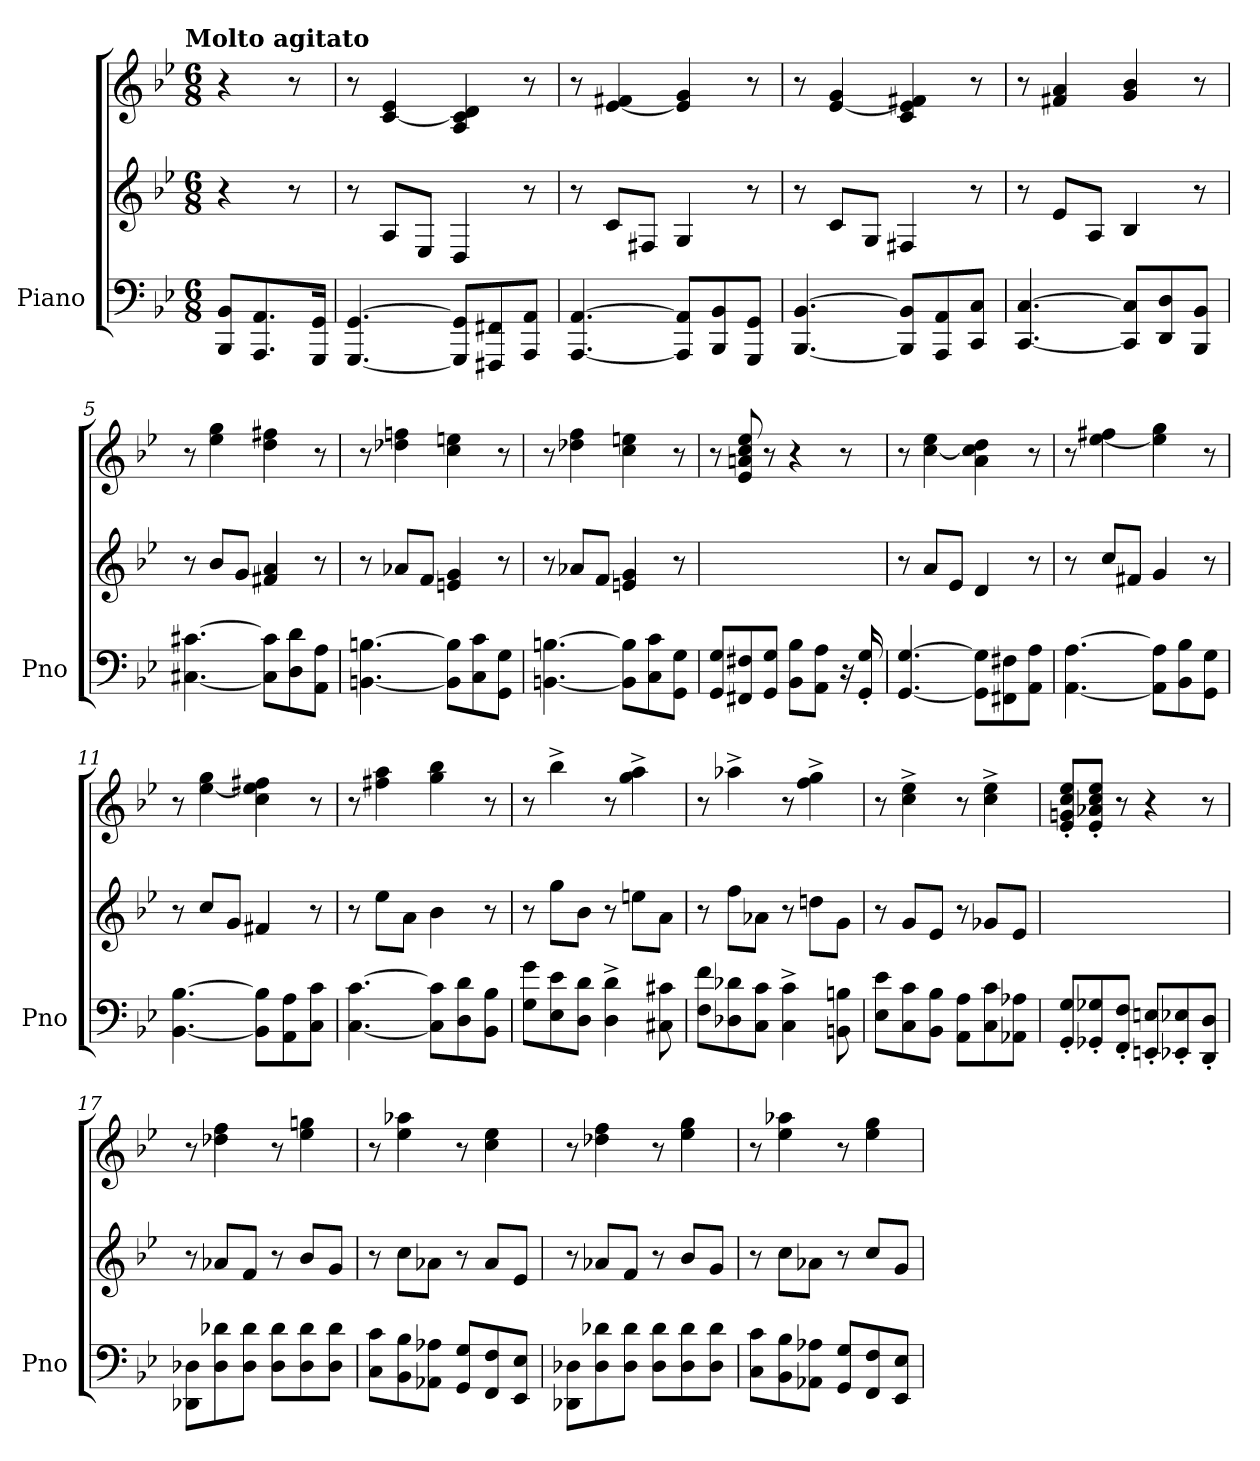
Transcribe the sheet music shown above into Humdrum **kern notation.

**kern	**kern	**kern
*part1	*part1	*part1
*staff3	*staff2	*staff1
*I"Piano	*	*
*I'Pno	*	*
*clefF4	*clefG2	*clefG2
*k[b-e-]	*k[b-e-]	*k[b-e-]
*g:	*g:	*g:
!!LO:TX:omd:t=Molto agitato
*M6/8	*M6/8	*M6/8
*MM152	*MM152	*MM152
=	=	=
8BBB-/ 8BB-/L	4r	4r
8.AAA/ 8.AA/	.	.
.	8r	8r
16GGG/ 16GG/Jk	.	.
=1	=1	=1
[4.GGG [4.GG	8r	8r
.	8A/L	[4c 4e-
.	8E-/J	.
8GGG]/ 8GG]/L	4D	4A 4c] 4d
8FFF#X/ 8FF#X/	.	.
8AAA/ 8AA/J	8r	8r
=2	=2	=2
[4.AAA [4.AA	8r	8r
.	8c/L	[4e- 4f#X
.	8F#X/J	.
8AAA]/ 8AA]/L	4G	4e-] 4g
8BBB-/ 8BB-/	.	.
8GGG/ 8GG/J	8r	8r
=3	=3	=3
[4.BBB- [4.BB-	8r	8r
.	8c/L	[4e- 4g
.	8G/J	.
8BBB-]/ 8BB-]/L	4F#X	4c 4e-] 4f#X
8AAA/ 8AA/	.	.
8CC/ 8C/J	8r	8r
=4	=4	=4
[4.CC [4.C	8r	8r
.	8e-/L	4f#X 4a
.	8A/J	.
8CC]/ 8C]/L	4B-	4g 4b-
8DD/ 8D/	.	.
8BBB-/ 8BB-/J	8r	8r
=5	=5	=5
[4.C#X [4.c#X	8r	8r
.	8b-/L	4ee- 4gg
.	8g/J	.
8C#]\ 8c#]\L	4f#X 4a	4dd 4ff#X
8D\ 8d\	.	.
8AA\ 8A\J	8r	8r
=6	=6	=6
[4.BBn [4.Bn	8r	8r
.	8a-X/L	4dd-X 4ffn
.	8f/J	.
8BB]\ 8B]\L	4en 4g	4cc 4een
8C\ 8c\	.	.
8GG\ 8G\J	8r	8r
=7	=7	=7
[4.BBn [4.Bn	8r	8r
.	8a-X/L	4dd-X 4ff
.	8f/J	.
8BB]\ 8B]\L	4en 4g	4cc 4een
8C\ 8c\	.	.
8GG\ 8G\J	8r	8r
=8	=8	=8
8GG/ 8G/L	2.ryy	8r
8FF#X/ 8F#X/	.	8e- 8an 8cc 8ee-
8GG/ 8G/J	.	8r
8BB-\ 8B-\L	.	4r
8AA\ 8A\J	.	.
16r	.	8r
16GG' 16G'	.	.
=9	=9	=9
[4.GG [4.G	8r	8r
.	8a/L	[4cc 4ee-
.	8e-/J	.
8GG]\ 8G]\L	4d	4a 4cc] 4dd
8FF#X\ 8F#X\	.	.
8AA\ 8A\J	8r	8r
=10	=10	=10
[4.AA [4.A	8r	8r
.	8cc/L	[4ee- 4ff#X
.	8f#X/J	.
8AA]\ 8A]\L	4g	4ee-] 4gg
8BB-\ 8B-\	.	.
8GG\ 8G\J	8r	8r
=11	=11	=11
[4.BB- [4.B-	8r	8r
.	8cc/L	[4ee- 4gg
.	8g/J	.
8BB-]\ 8B-]\L	4f#X	4cc 4ee-] 4ff#X
8AA\ 8A\	.	.
8C\ 8c\J	8r	8r
=12	=12	=12
[4.C [4.c	8r	8r
.	8ee-\L	4ff#X 4aa
.	8a\J	.
8C]\ 8c]\L	4b-	4gg 4bb-
8D\ 8d\	.	.
8BB-\ 8B-\J	8r	8r
=13	=13	=13
8G\ 8g\L	8r	8r
8E-\ 8e-\	8gg\L	4bb-^
8D\ 8d\J	8b-\J	.
4D^ 4d^	8r	8r
.	8een\L	4gg^ 4aa^
8C#X 8c#X	8a\J	.
=14	=14	=14
8F\ 8f\L	8r	8r
8D-X\ 8d-X\	8ff\L	4aa-X^
8C\ 8c\J	8a-X\J	.
4C^ 4c^	8r	8r
.	8ddn\L	4ff^ 4gg^
8BBn 8Bn	8g\J	.
=15	=15	=15
8E-\ 8e-\L	8r	8r
8C\ 8c\	8g/L	4cc^ 4ee-^
8BB-\ 8B-\J	8e-/J	.
8AA\ 8A\L	8r	8r
8C\ 8c\	8g-X/L	4cc^ 4ee-^
8AA-X\ 8A-X\J	8e-/J	.
=16	=16	=16
8GG'/ 8G'/L	2.ryy	8e-'/ 8gn'/ 8cc'/ 8ee-'/L
8GG-X'/ 8G-X'/	.	8e-'/ 8a-X'/ 8cc'/ 8ee-'/J
8FF'/ 8F'/J	.	8r
8EEn'/ 8En'/L	.	4r
8EE-X'/ 8E-X'/	.	.
8DD'/ 8D'/J	.	8r
=17	=17	=17
8DD-X\ 8D-X\L	8r	8r
8D-\ 8d-X\	8a-X/L	4dd-X 4ff
8D-\ 8d-\J	8f/J	.
8D-\ 8d-\L	8r	8r
8D-\ 8d-\	8b-/L	4ee- 4ggn
8D-\ 8d-\J	8g/J	.
=18	=18	=18
8C\ 8c\L	8r	8r
8BB-\ 8B-\	8cc\L	4ee- 4aa-X
8AA-X\ 8A-X\J	8a-X\J	.
8GG/ 8G/L	8r	8r
8FF/ 8F/	8a-/L	4cc 4ee-
8EE-/ 8E-/J	8e-/J	.
=19	=19	=19
8DD-X\ 8D-X\L	8r	8r
8D-\ 8d-X\	8a-X/L	4dd-X 4ff
8D-\ 8d-\J	8f/J	.
8D-\ 8d-\L	8r	8r
8D-\ 8d-\	8b-/L	4ee- 4gg
8D-\ 8d-\J	8g/J	.
=20	=20	=20
8C\ 8c\L	8r	8r
8BB-\ 8B-\	8cc\L	4ee- 4aa-X
8AA-X\ 8A-X\J	8a-X\J	.
8GG/ 8G/L	8r	8r
8FF/ 8F/	8cc/L	4ee- 4gg
8EE-/ 8E-/J	8g/J	.
=	=	=
*-	*-	*-
